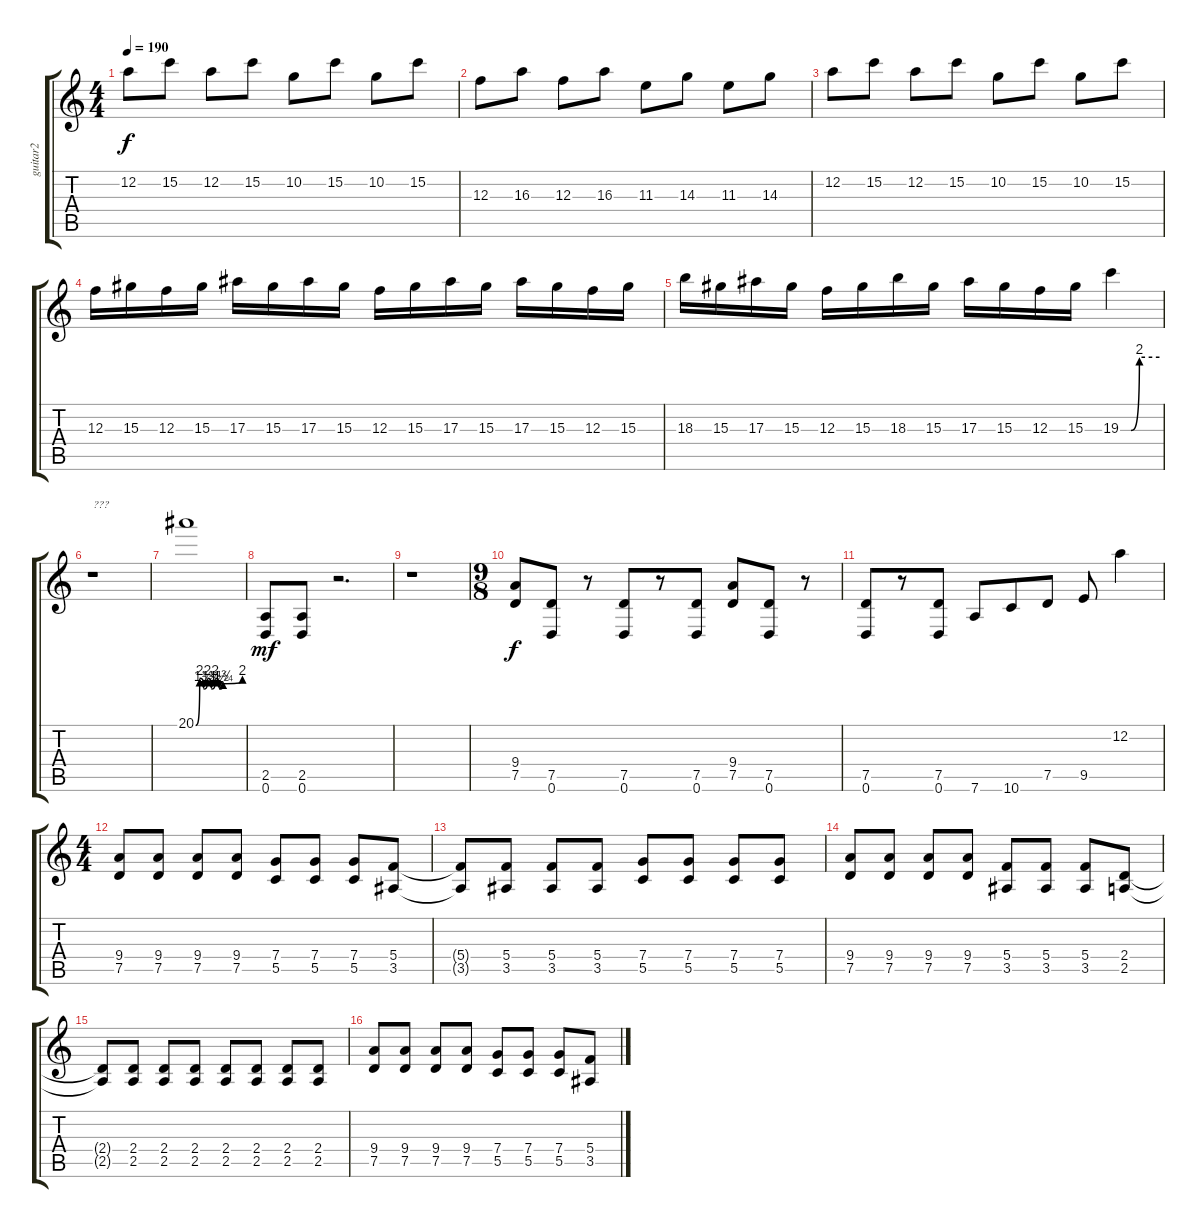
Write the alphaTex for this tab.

\track ("guitar2" "guitar2") {instrument distortionguitar}
\staff {score tabs}
\tuning (D4 A3 F3 C3 G2 D2) {hide}
\ts (4 4)
\tempo 190
\clef g2
\ks c
12.2.8{dy f} 15.2.8 12.2.8 15.2.8 10.2.8 15.2.8 10.2.8 15.2.8 |
12.3.8 16.3.8 12.3.8 16.3.8 11.3.8 14.3.8 11.3.8 14.3.8 |
12.2.8 15.2.8 12.2.8 15.2.8 10.2.8 15.2.8 10.2.8 15.2.8 |
12.3.16 15.3.16 12.3.16 15.3.16 17.3.16 15.3.16 17.3.16 15.3.16 12.3.16 15.3.16 17.3.16 15.3.16 17.3.16 15.3.16 12.3.16 15.3.16 |
18.3.16 15.3.16 17.3.16 15.3.16 12.3.16 15.3.16 18.3.16 15.3.16 17.3.16 15.3.16 12.3.16 15.3.16 19.3{be (custom 0 0 16 0 29 8 60 8)}.4 |
r.1{txt "???"} |
20.1{be (custom 0 0 5 8 10 6 15 8 20 6 25 8 30 6 35 7 60 8)}.1 |
(2.5 0.6).8{dy mf} (2.5 0.6).8 r.2{d} |
r.1 |
\ts (9 8)
(9.4 7.5).8{dy f} (7.5 0.6).8 r.8 (7.5 0.6).8 r.8 (7.5 0.6).8 (9.4 7.5).8 (7.5 0.6).8 r.8 |
(7.5 0.6).8 r.8 (7.5 0.6).8 7.6.8 10.6.8 7.5.8 9.5.8 12.2.4 |
\ts (4 4)
(9.4 7.5).8 (9.4 7.5).8 (9.4 7.5).8 (9.4 7.5).8 (7.4 5.5).8 (7.4 5.5).8 (7.4 5.5).8 (5.4 3.5).8 |
(5.4{t} 3.5{t}).8 (5.4 3.5).8 (5.4 3.5).8 (5.4 3.5).8 (7.4 5.5).8 (7.4 5.5).8 (7.4 5.5).8 (7.4 5.5).8 |
(9.4 7.5).8 (9.4 7.5).8 (9.4 7.5).8 (9.4 7.5).8 (5.4 3.5).8 (5.4 3.5).8 (5.4 3.5).8 (2.4 2.5).8 |
(2.4{t} 2.5{t}).8 (2.4 2.5).8 (2.4 2.5).8 (2.4 2.5).8 (2.4 2.5).8 (2.4 2.5).8 (2.4 2.5).8 (2.4 2.5).8 |
(9.4 7.5).8 (9.4 7.5).8 (9.4 7.5).8 (9.4 7.5).8 (7.4 5.5).8 (7.4 5.5).8 (7.4 5.5).8 (5.4 3.5).8
